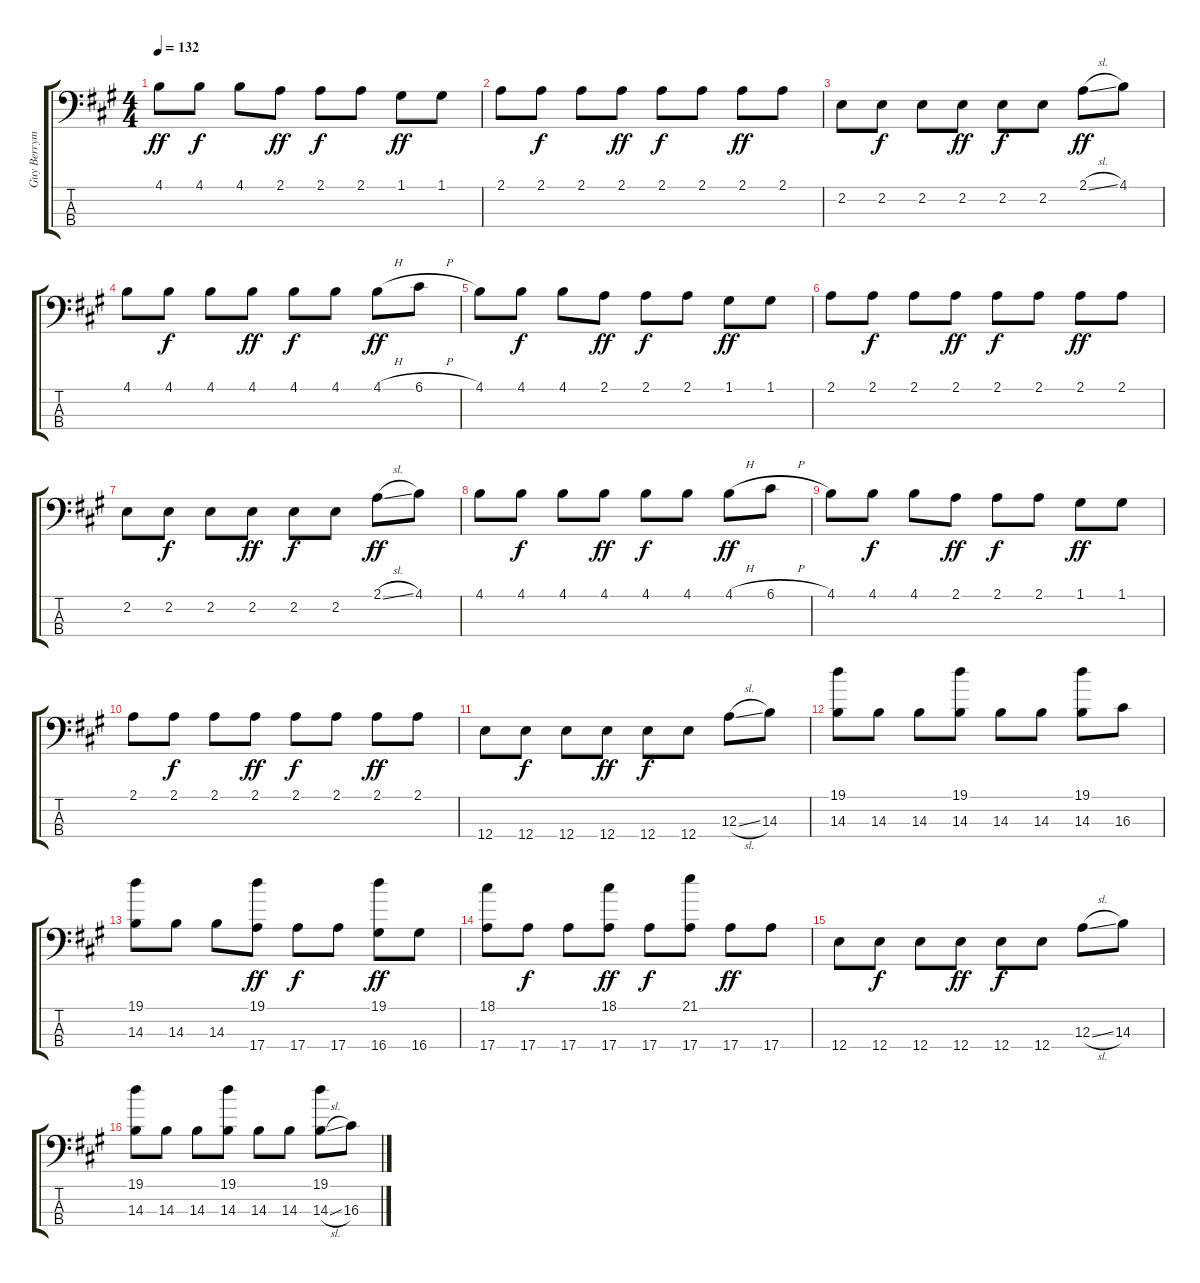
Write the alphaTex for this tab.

\track ("Guy Berryman-Bass Guitar" "Guy Berrym") {instrument electricbassfinger}
\staff {score tabs}
\tuning (G2 D2 A1 E1) {hide}
\ts (4 4)
\tempo 132
\clef f4
\ks a
4.1.8{dy ff} 4.1.8{dy f} 4.1.8 2.1.8{dy ff} 2.1.8{dy f} 2.1.8 1.1.8{dy ff} 1.1.8 |
2.1.8 2.1.8{dy f} 2.1.8 2.1.8{dy ff} 2.1.8{dy f} 2.1.8 2.1.8{dy ff} 2.1.8 |
2.2.8 2.2.8{dy f} 2.2.8 2.2.8{dy ff} 2.2.8{dy f} 2.2.8 2.1{sl}.8{dy ff} 4.1.8 |
4.1.8 4.1.8{dy f} 4.1.8 4.1.8{dy ff} 4.1.8{dy f} 4.1.8 4.1{h}.8{dy ff} 6.1{h}.8 |
4.1.8 4.1.8{dy f} 4.1.8 2.1.8{dy ff} 2.1.8{dy f} 2.1.8 1.1.8{dy ff} 1.1.8 |
2.1.8 2.1.8{dy f} 2.1.8 2.1.8{dy ff} 2.1.8{dy f} 2.1.8 2.1.8{dy ff} 2.1.8 |
2.2.8 2.2.8{dy f} 2.2.8 2.2.8{dy ff} 2.2.8{dy f} 2.2.8 2.1{sl}.8{dy ff} 4.1.8 |
4.1.8 4.1.8{dy f} 4.1.8 4.1.8{dy ff} 4.1.8{dy f} 4.1.8 4.1{h}.8{dy ff} 6.1{h}.8 |
4.1.8 4.1.8{dy f} 4.1.8 2.1.8{dy ff} 2.1.8{dy f} 2.1.8 1.1.8{dy ff} 1.1.8 |
2.1.8 2.1.8{dy f} 2.1.8 2.1.8{dy ff} 2.1.8{dy f} 2.1.8 2.1.8{dy ff} 2.1.8 |
12.4.8 12.4.8{dy f} 12.4.8 12.4.8{dy ff} 12.4.8{dy f} 12.4.8 12.3{sl}.8 14.3.8 |
(19.1 14.3).8 14.3.8 14.3.8 (19.1 14.3).8 14.3.8 14.3.8 (19.1 14.3).8 16.3.8 |
(19.1 14.3).8 14.3.8 14.3.8 (19.1 17.4).8{dy ff} 17.4.8{dy f} 17.4.8 (19.1 16.4).8{dy ff} 16.4.8 |
(18.1 17.4).8 17.4.8{dy f} 17.4.8 (18.1 17.4).8{dy ff} 17.4.8{dy f} (21.1 17.4).8 17.4.8{dy ff} 17.4.8 |
12.4.8 12.4.8{dy f} 12.4.8 12.4.8{dy ff} 12.4.8{dy f} 12.4.8 12.3{sl}.8 14.3.8 |
(19.1 14.3).8 14.3.8 14.3.8 (19.1 14.3).8 14.3.8 14.3.8 (19.1 14.3{sl}).8 16.3.8
